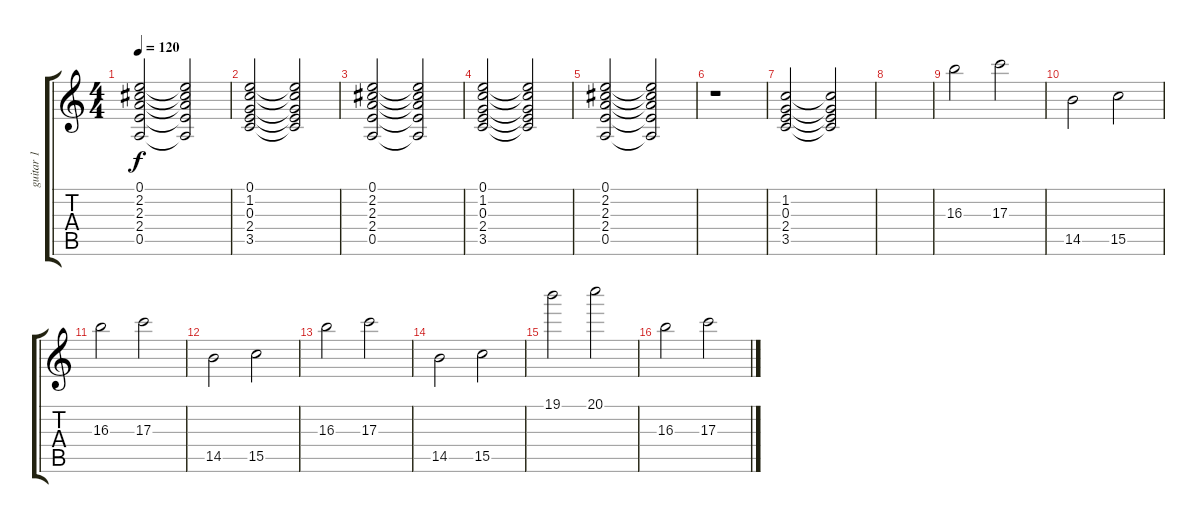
\track ("guitar 1" "guitar 1") {instrument distortionguitar}
\staff {score tabs}
\tuning (E4 B3 G3 D3 A2 E2) {hide}
\ts (4 4)
\tempo 120
\clef g2
\ks c
(0.1 2.2 2.3 2.4 0.5).2{dy f} (0.1{t} 2.2{t} 2.3{t} 2.4{t} 0.5{t}).2 |
(0.1 1.2 0.3 2.4 3.5).2 (0.1{t} 1.2{t} 0.3{t} 2.4{t} 3.5{t}).2 |
(0.1 2.2 2.3 2.4 0.5).2 (0.1{t} 2.2{t} 2.3{t} 2.4{t} 0.5{t}).2 |
(0.1 1.2 0.3 2.4 3.5).2 (0.1{t} 1.2{t} 0.3{t} 2.4{t} 3.5{t}).2 |
(0.1 2.2 2.3 2.4 0.5).2 (0.1{t} 2.2{t} 2.3{t} 2.4{t} 0.5{t}).2 |
r.1 |
(1.2 0.3 2.4 3.5).2 (1.2{t} 0.3{t} 2.4{t} 3.5{t}).2 |
|
16.3.2 17.3.2 |
14.5.2 15.5.2 |
16.3.2 17.3.2 |
14.5.2 15.5.2 |
16.3.2 17.3.2 |
14.5.2 15.5.2 |
19.1.2 20.1.2 |
16.3.2 17.3.2
